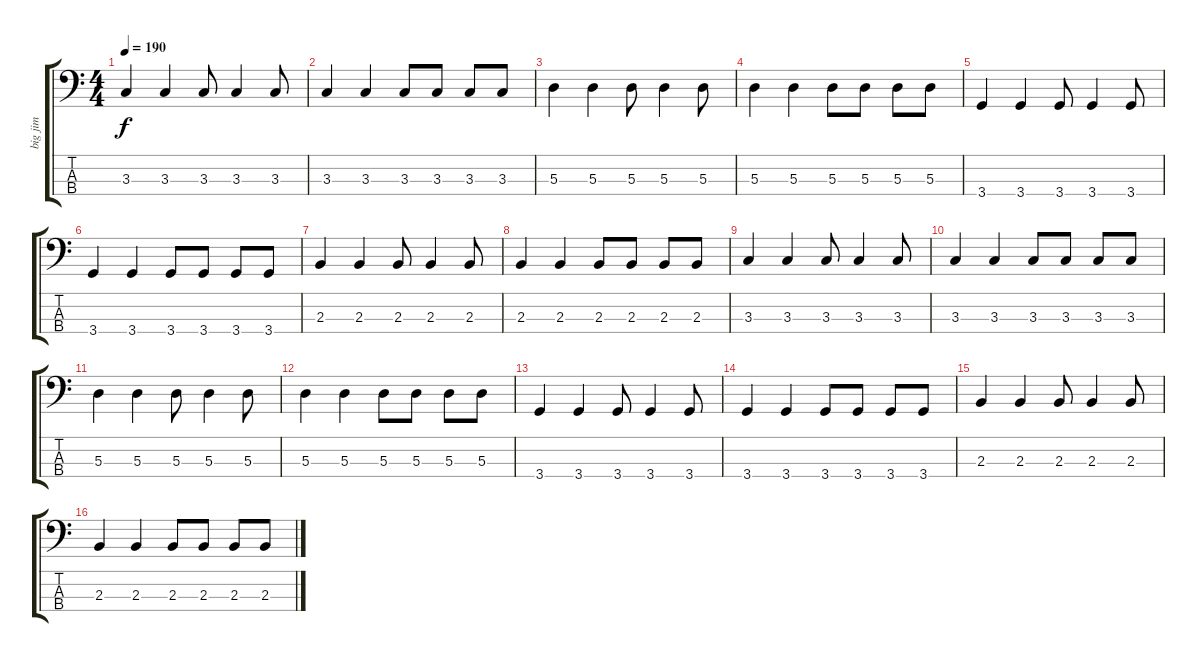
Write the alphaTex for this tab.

\track ("big jim" "big jim") {instrument electricbasspick}
\staff {score tabs}
\tuning (G2 D2 A1 E1) {hide}
\ts (4 4)
\tempo 190
\clef f4
\ks c
3.3.4{dy f} 3.3.4 3.3.8 3.3.4 3.3.8 |
3.3.4 3.3.4 3.3.8 3.3.8 3.3.8 3.3.8 |
5.3.4 5.3.4 5.3.8 5.3.4 5.3.8 |
5.3.4 5.3.4 5.3.8 5.3.8 5.3.8 5.3.8 |
3.4.4 3.4.4 3.4.8 3.4.4 3.4.8 |
3.4.4 3.4.4 3.4.8 3.4.8 3.4.8 3.4.8 |
2.3.4 2.3.4 2.3.8 2.3.4 2.3.8 |
2.3.4 2.3.4 2.3.8 2.3.8 2.3.8 2.3.8 |
3.3.4 3.3.4 3.3.8 3.3.4 3.3.8 |
3.3.4 3.3.4 3.3.8 3.3.8 3.3.8 3.3.8 |
5.3.4 5.3.4 5.3.8 5.3.4 5.3.8 |
5.3.4 5.3.4 5.3.8 5.3.8 5.3.8 5.3.8 |
3.4.4 3.4.4 3.4.8 3.4.4 3.4.8 |
3.4.4 3.4.4 3.4.8 3.4.8 3.4.8 3.4.8 |
2.3.4 2.3.4 2.3.8 2.3.4 2.3.8 |
2.3.4 2.3.4 2.3.8 2.3.8 2.3.8 2.3.8
